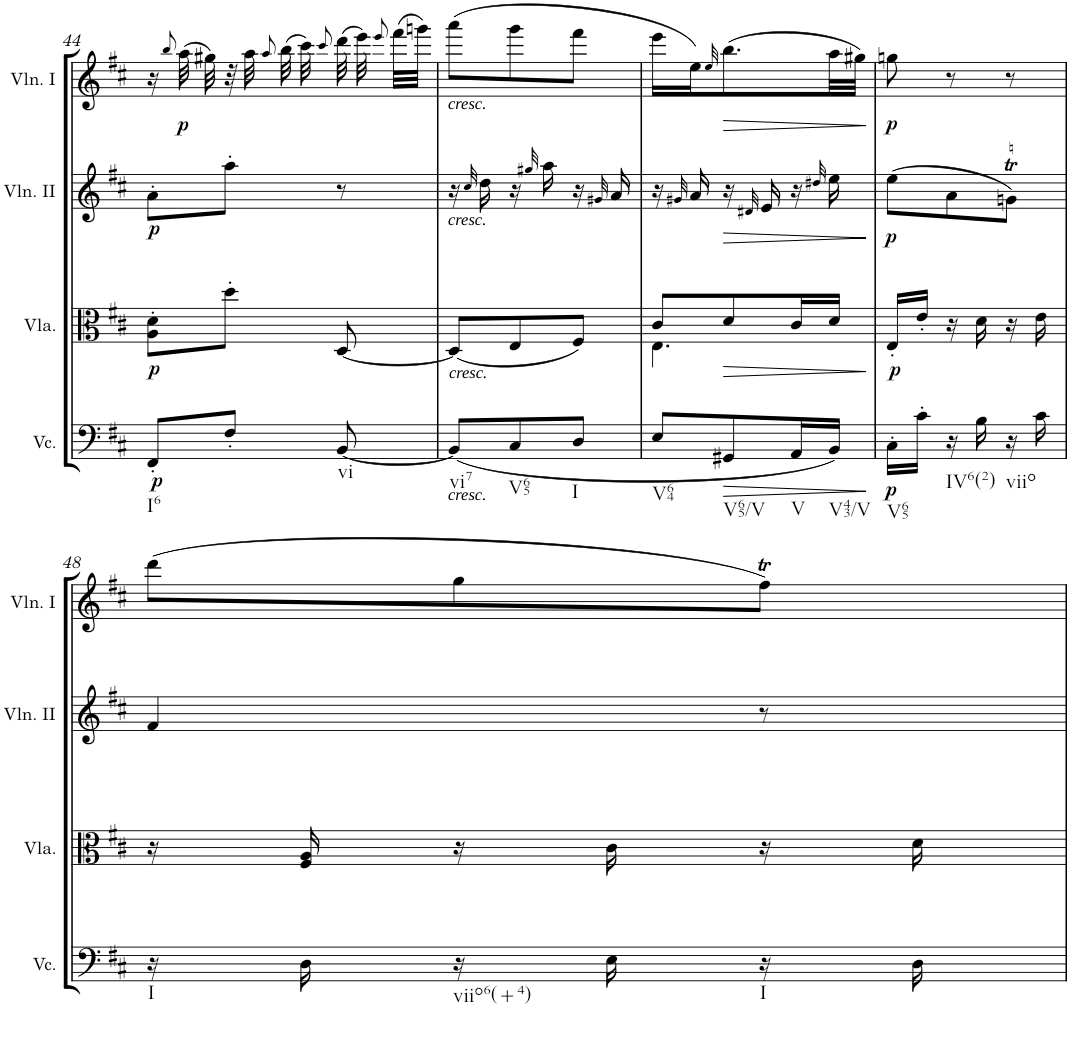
**kern	**dynam	**kern	**dynam	**kern	**dynam	**kern	**dynam
*part4	*part4	*part3	*part3	*part2	*part2	*part1	*part1
*staff4	*staff4	*staff3	*staff3	*staff2	*staff2	*staff1	*staff1
*I"Violoncello	*	*I"Viola	*	*I"Violin II	*	*I"Violin I	*
*I'Vc.	*	*I'Vla.	*	*I'Vln. II	*	*I'Vln. I	*
!!LO:PB:g=z
*clefF4	*	*clefC3	*	*clefG2	*	*clefG2	*
*k[f#c#]	*	*k[f#c#]	*	*k[f#c#]	*	*k[f#c#]	*
*M3/8	*	*M3/8	*	*M3/8	*	*M3/8	*
=44	=44	=44	=44	=44	=44	=44	=44
!LO:TX:b:t=I6	!	!	!	!	!	!	!
!	!LO:DY:b	!	!LO:DY:b	!	!LO:DY:b	!	!
8FF#'/L	p	8A\' 8d\'L	p	8a'\L	p	16r	.
.	.	.	.	.	.	8qbb/	.
!	!	!	!	!	!	!	!LO:DY:b
.	.	.	.	.	.	(32aa\	p
.	.	.	.	.	.	32gg#X\)	.
8F#'/J	.	8dd'\J	.	8aa'\J	.	32r	.
.	.	.	.	.	.	32aa\	.
.	.	.	.	.	.	8qaa/	.
.	.	.	.	.	.	(32bb\	.
.	.	.	.	.	.	32ccc#\)	.
.	.	.	.	.	.	8qccc#/	.
!LO:TX:b:t=vi	!	!	!	!	!	!	!
[8BB/	.	[8D/	.	8r	.	(32ddd\	.
.	.	.	.	.	.	32eee\)	.
.	.	.	.	.	.	8qeee/	.
.	.	.	.	.	.	(32fff#\LLL	.
.	.	.	.	.	.	32gggn\JJJ)	.
=45	=45	=45	=45	=45	=45	=45	=45
!	!	!	!	!	!	!LO:TX:b:i:t=cresc.	!
!	!	!	!	!LO:TX:b:i:t=cresc.	!	!	!
!	!	!LO:TX:b:i:t=cresc.	!	!	!	!	!
!LO:TX:b:i:t=cresc.	!	!	!	!	!	!	!
!LO:TX:b:t=vi7	!	!	!	!	!	!	!
(<8BB/L]	.	(8D/L]	.	16r	.	(8aaa\L	.
.	.	.	.	32qcc#/	.	.	.
.	.	.	.	16dd\	.	.	.
!LO:TX:b:t=V65	!	!	!	!	!	!	!
8C#/	.	8E/	.	16r	.	8ggg\	.
.	.	.	.	32qgg#X/	.	.	.
.	.	.	.	16aa\	.	.	.
!LO:TX:b:t=I	!	!	!	!	!	!	!
8D/J	.	8F#/J)	.	16r	.	8fff#\J	.
.	.	.	.	32qg#X/	.	.	.
.	.	.	.	16a/	.	.	.
=46	=46	=46	=46	=46	=46	=46	=46
*	*	*^	*	*	*	*	*
!LO:TX:b:t=V64	!	!	!	!	!	!	!	!
8E/L	.	8c#/L	4.E\	.	16r	.	16eee\LL	.
.	.	.	.	.	32qg#X/	.	.	.
.	.	.	.	.	16a/	.	16ee\J)	.
.	.	.	.	.	.	.	32qee/	.
!LO:TX:b:t=V65/V	!	!	!	!	!	!	!	!
!	!LO:HP:b	!	!	!LO:HP:b	!	!LO:HP:b	!	!
8GG#X/	>	8d/	.	>	16r	>	(8.bb\	.
.	.	.	.	.	32qd#X/	.	.	.
.	.	.	.	.	16e/	.	.	.
!LO:TX:b:t=V	!	!	!	!	!	!	!	!
16AA/L	.	16c#/L	.	.	16r	.	.	.
.	.	.	.	.	32qdd#X/	.	.	.
!LO:TX:b:t=V43/V	!	!	!	!	!	!	!	!
16BB/JJ)	.	16d/JJ	.	.	16ee\	.	32aa\LL	.
.	.	.	.	.	.	.	32gg#X\JJJ)	.
*	*	*v	*v	*	*	*	*	*
.	]	.	]	.	]	.	.
=47	=47	=47	=47	=47	=47	=47	=47
!LO:TX:b:t=V65	!	!	!	!	!	!	!
!	!LO:DY:b	!	!LO:DY:b	!	!LO:DY:b	!	!LO:DY:b
16C#'\LL	p	16E'/LL	p	(8ee\L	p	8ggn\	p
16c#'\JJ	.	16e'/JJ	.	.	.	.	.
!LO:TX:b:t=IV6(2)	!	!	!	!	!	!	!
16r	.	16r	.	8a\	.	8r	.
16B\	.	16d\	.	.	.	.	.
!LO:TX:b:t=viio	!	!	!	!	!	!	!
16r	.	16r	.	8gnT\J)	.	8r	.
16c#\	.	16e\	.	.	.	.	.
!!LO:LB:g=z
=48	=48	=48	=48	=48	=48	=48	=48
!LO:TX:b:t=I	!	!	!	!	!	!	!
16r	.	16r	.	4f#/	.	(8ddd\L	.
16D\	.	16F#/ 16A/	.	.	.	.	.
!LO:TX:b:t=viio6(+4)	!	!	!	!	!	!	!
16r	.	16r	.	.	.	8gg\	.
16E\	.	16c#\	.	.	.	.	.
!LO:TX:b:t=I	!	!	!	!	!	!	!
16r	.	16r	.	8r	.	8ff#t\J)	.
16D\	.	16d\	.	.	.	.	.
=	=	=	=	=	=	=	=
*-	*-	*-	*-	*-	*-	*-	*-
